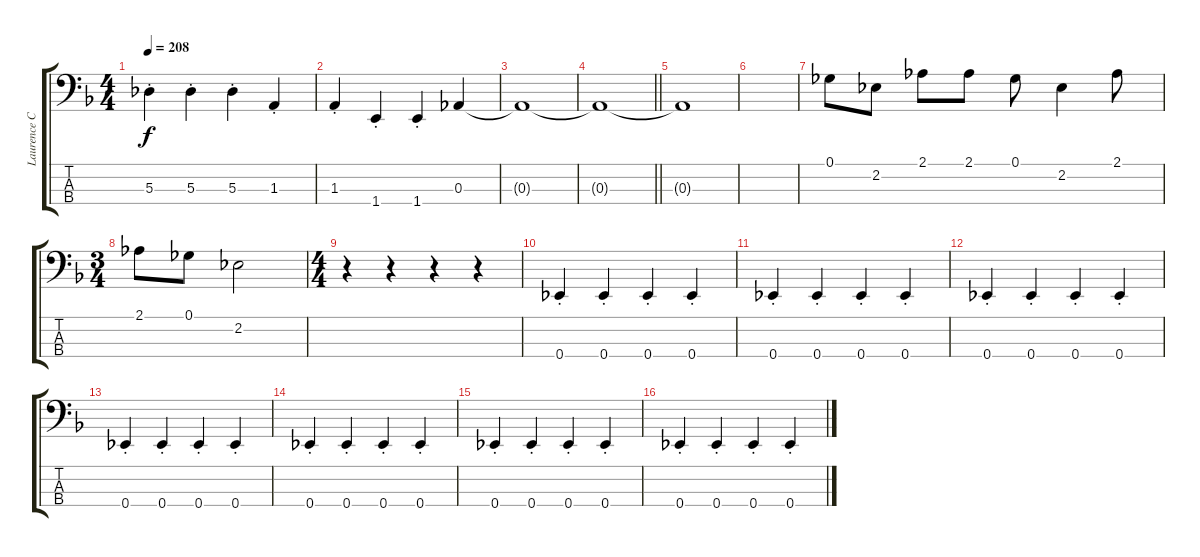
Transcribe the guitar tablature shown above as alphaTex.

\track ("Laurence Cottle" "Laurence C") {instrument electricbassfinger}
\staff {score tabs}
\tuning (Gb2 Db2 Ab1 Eb1) {hide}
\ts (4 4)
\tempo 208
\clef f4
\ks f
5.3{st}.4{dy f} 5.3{st}.4 5.3{st}.4 1.3{st}.4 |
1.3{st}.4 1.4{st}.4 1.4{st}.4 0.3.4 |
0.3{t}.1 |
\barLineRight lightlight
0.3{t}.1 |
0.3{t}.1 |
|
0.1.8 2.2.8 2.1.8 2.1.8 0.1.8 2.2.4 2.1.8 |
\ts (3 4)
2.1.8 0.1.8 2.2.2 |
\ts (4 4)
r.4 r.4 r.4 r.4 |
0.4{st}.4 0.4{st}.4 0.4{st}.4 0.4{st}.4 |
0.4{st}.4 0.4{st}.4 0.4{st}.4 0.4{st}.4 |
0.4{st}.4 0.4{st}.4 0.4{st}.4 0.4{st}.4 |
0.4{st}.4 0.4{st}.4 0.4{st}.4 0.4{st}.4 |
0.4{st}.4 0.4{st}.4 0.4{st}.4 0.4{st}.4 |
0.4{st}.4 0.4{st}.4 0.4{st}.4 0.4{st}.4 |
0.4{st}.4 0.4{st}.4 0.4{st}.4 0.4{st}.4
